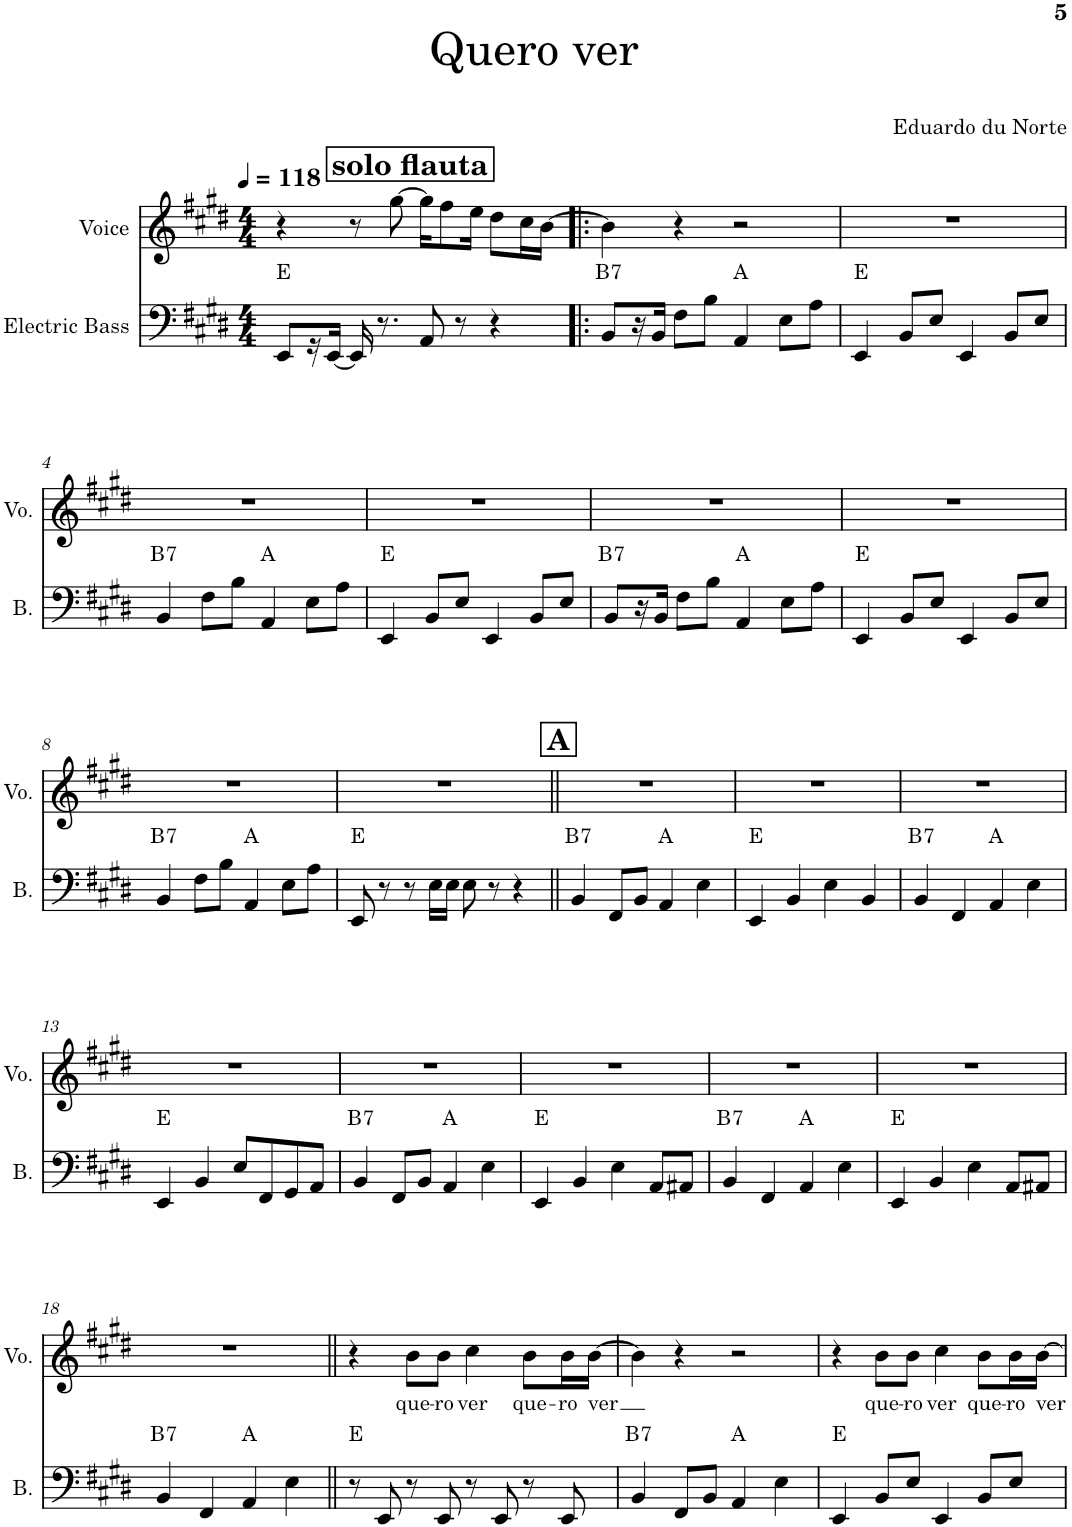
**kern	**harte	**kern	**text
*part2	*part2	*part1	*part1
*staff2	*	*staff1	*staff1
*I"Electric Bass	*	*I"Voice	*
*I'B.	*	*I'Vo.	*
!!LO:PB:g=z
*clefF4	*	*clefG2	*
*Trd7c12	*	*	*
*k[f#c#g#d#]	*	*k[f#c#g#d#]	*
*M4/4	*	*M4/4	*
*MM118	*	*MM118	*
!!LO:REH:place=s1:a:B:cj:fs=14:t=solo flauta:qo=1.75
=1	=1	=1	=1
8EE/L	E:maj	4r	.
16r	.	.	.
[16EE/JL	.	.	.
16EE/]	.	8r	.
8.r	.	.	.
.	.	[8gg#\	.
8AA/	.	16gg#\KL]	.
.	.	8ff#\	.
8r	.	.	.
.	.	16ee\Jk	.
4r	.	8dd#\L	.
.	.	16cc#\L	.
.	.	[16b\JJ	.
=2!|:	=2!|:	=2!|:	=2!|:
!	!LO:H:kt=7	!	!
8BB/L	B:7	4b\]	.
16r	.	.	.
16BB/JL	.	.	.
8F#\L	.	4r	.
8B\J	.	.	.
4AA/	A:maj	2r	.
8E\L	.	.	.
8A\J	.	.	.
=3	=3	=3	=3
4EE/	E:maj	1r	.
8BB/L	.	.	.
8E/J	.	.	.
4EE/	.	.	.
8BB/L	.	.	.
8E/J	.	.	.
!!LO:LB:g=z
=4	=4	=4	=4
!	!LO:H:kt=7	!	!
4BB/	B:7	1r	.
8F#\L	.	.	.
8B\J	.	.	.
4AA/	A:maj	.	.
8E\L	.	.	.
8A\J	.	.	.
=5	=5	=5	=5
4EE/	E:maj	1r	.
8BB/L	.	.	.
8E/J	.	.	.
4EE/	.	.	.
8BB/L	.	.	.
8E/J	.	.	.
=6	=6	=6	=6
!	!LO:H:kt=7	!	!
8BB/L	B:7	1r	.
16r	.	.	.
16BB/JL	.	.	.
8F#\L	.	.	.
8B\J	.	.	.
4AA/	A:maj	.	.
8E\L	.	.	.
8A\J	.	.	.
=7	=7	=7	=7
4EE/	E:maj	1r	.
8BB/L	.	.	.
8E/J	.	.	.
4EE/	.	.	.
8BB/L	.	.	.
8E/J	.	.	.
!!LO:LB:g=z
=8	=8	=8	=8
!	!LO:H:kt=7	!	!
4BB/	B:7	1r	.
8F#\L	.	.	.
8B\J	.	.	.
4AA/	A:maj	.	.
8E\L	.	.	.
8A\J	.	.	.
=9	=9	=9	=9
8EE/	E:maj	1r	.
8r	.	.	.
8r	.	.	.
16E\LL	.	.	.
16E\JJ	.	.	.
8E\	.	.	.
8r	.	.	.
4r	.	.	.
!!LO:REH:place=s1:a:B:cj:fs=14:t=A
=10||	=10||	=10||	=10||
!	!LO:H:kt=7	!	!
4BB/	B:7	1r	.
8FF#/L	.	.	.
8BB/J	.	.	.
4AA/	A:maj	.	.
4E\	.	.	.
=11	=11	=11	=11
4EE/	E:maj	1r	.
4BB/	.	.	.
4E\	.	.	.
4BB/	.	.	.
=12	=12	=12	=12
!	!LO:H:kt=7	!	!
4BB/	B:7	1r	.
4FF#/	.	.	.
4AA/	A:maj	.	.
4E\	.	.	.
!!LO:LB:g=z
=13	=13	=13	=13
4EE/	E:maj	1r	.
4BB/	.	.	.
8E/L	.	.	.
8FF#/	.	.	.
8GG#/	.	.	.
8AA/J	.	.	.
=14	=14	=14	=14
!	!LO:H:kt=7	!	!
4BB/	B:7	1r	.
8FF#/L	.	.	.
8BB/J	.	.	.
4AA/	A:maj	.	.
4E\	.	.	.
=15	=15	=15	=15
4EE/	E:maj	1r	.
4BB/	.	.	.
4E\	.	.	.
8AA/L	.	.	.
8AA#X/J	.	.	.
=16	=16	=16	=16
!	!LO:H:kt=7	!	!
4BB/	B:7	1r	.
4FF#/	.	.	.
4AA/	A:maj	.	.
4E\	.	.	.
=17	=17	=17	=17
4EE/	E:maj	1r	.
4BB/	.	.	.
4E\	.	.	.
8AA/L	.	.	.
8AA#X/J	.	.	.
!!LO:LB:g=z
=18	=18	=18	=18
!	!LO:H:kt=7	!	!
4BB/	B:7	1r	.
4FF#/	.	.	.
4AA/	A:maj	.	.
4E\	.	.	.
=19||	=19||	=19||	=19||
8r	E:maj	4r	.
8EE/	.	.	.
!	!	!	!LO:LY:b
8r	.	8b\L	que-
!	!	!	!LO:LY:b
8EE/	.	8b\J	-ro
!	!	!	!LO:LY:b
8r	.	4cc#\	ver
8EE/	.	.	.
!	!	!	!LO:LY:b
8r	.	8b\L	que-
!	!	!	!LO:LY:b
8EE/	.	16b\L	-ro
!	!	!	!LO:LY:b
.	.	[16b\JJ	ver
=20	=20	=20	=20
!	!LO:H:kt=7	!	!
4BB/	B:7	4b\]	.
8FF#/L	.	4r	.
8BB/J	.	.	.
4AA/	A:maj	2r	.
4E\	.	.	.
=21	=21	=21	=21
4EE/	E:maj	4r	.
!	!	!	!LO:LY:b
8BB/L	.	8b\L	que-
!	!	!	!LO:LY:b
8E/J	.	8b\J	-ro
!	!	!	!LO:LY:b
4EE/	.	4cc#\	ver
!	!	!	!LO:LY:b
8BB/L	.	8b\L	que-
!	!	!	!LO:LY:b
8E/J	.	16b\L	-ro
!	!	!	!LO:LY:b
.	.	[16b\JJ	ver
=	=	=	=
*-	*-	*-	*-
